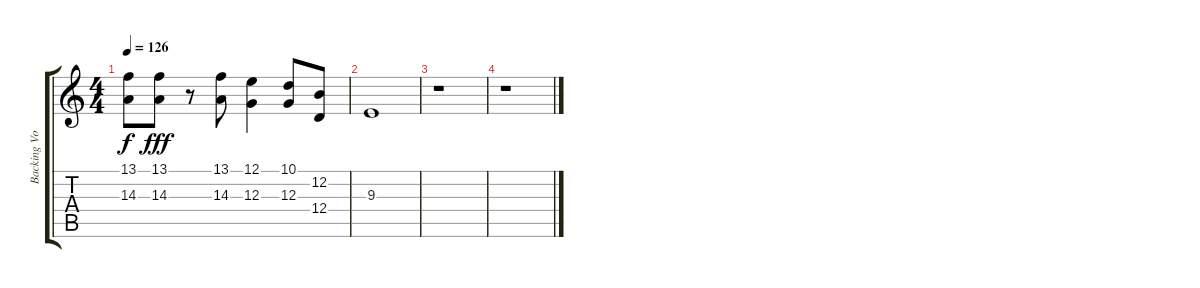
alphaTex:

\track ("Backing Vocals" "Backing Vo") {instrument choiraahs}
\staff {score tabs}
\tuning (E4 B3 G3 D3 A2 E2) {hide}
\ts (4 4)
\tempo 126
\clef g2
\ks c
(13.1{t} 14.3{t}).8{dy f} (13.1 14.3).8{dy fff} r.8 (13.1 14.3).8 (12.1 12.3).4 (10.1 12.3).8 (12.2 12.4).8 |
9.3.1 |
r.1 |
r.1
